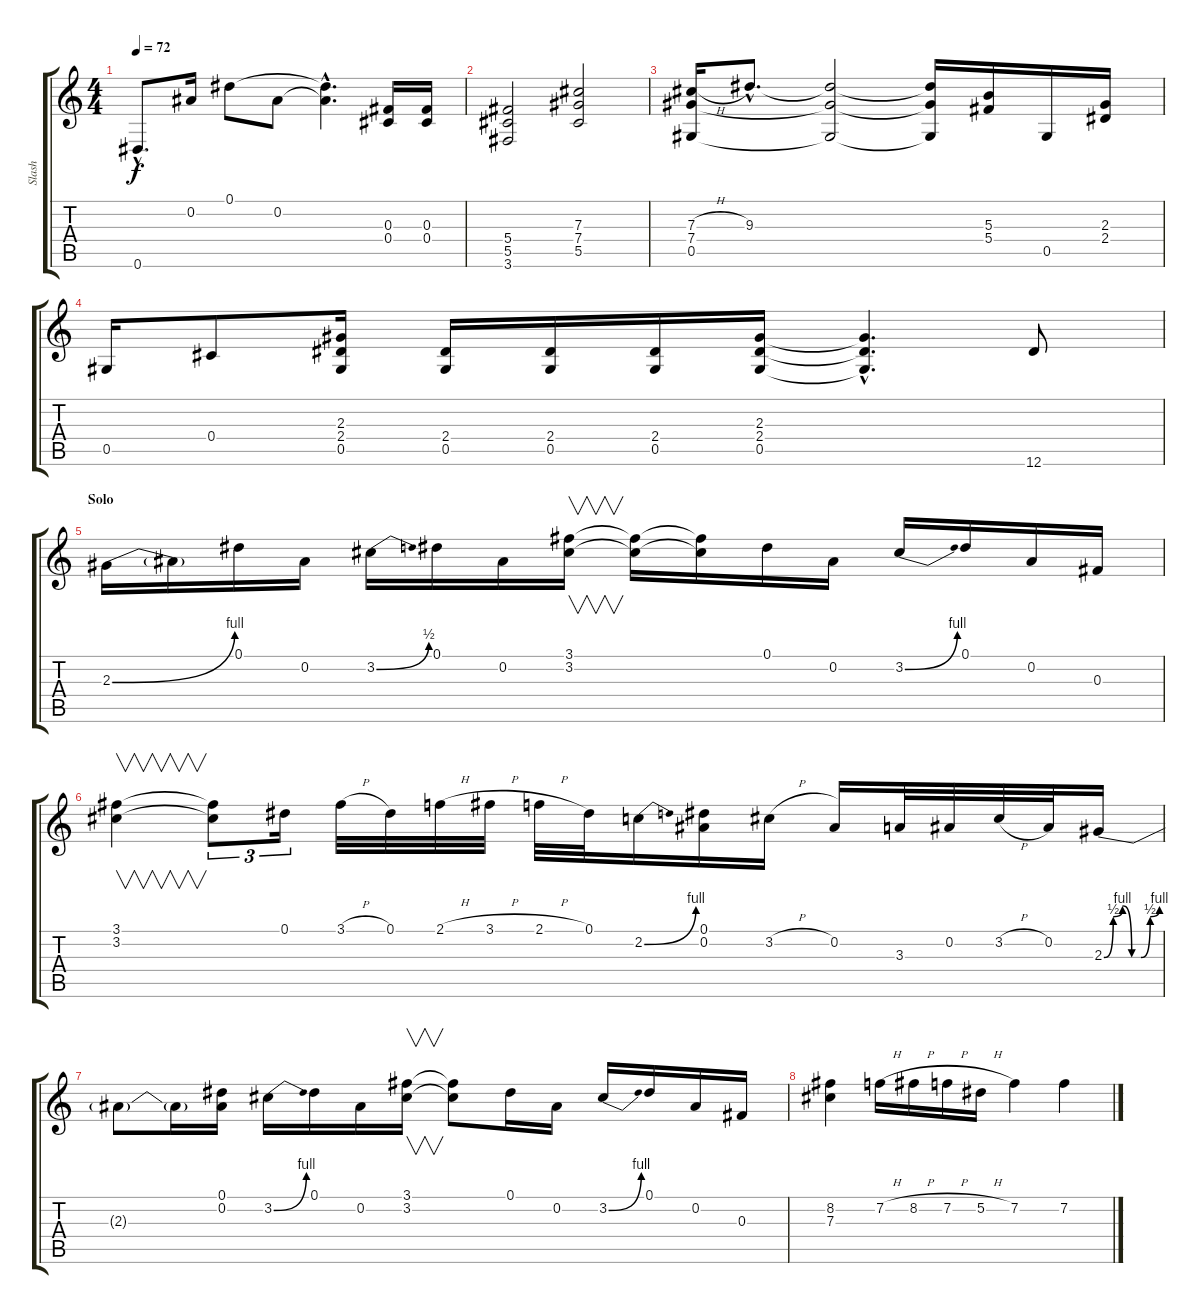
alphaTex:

\track ("Slash" "Slash") {instrument distortionguitar}
\staff {score tabs}
\tuning (Eb4 Bb3 Gb3 Db3 Ab2 Eb2) {hide}
\ts (4 4)
\tempo 72
\clef g2
\ks c
0.6{hac}.8{d dy f} 0.2.16 0.1.8 0.2.8 (0.1{hac t} 0.2{hac t}).4{d} (0.3 0.4).16 (0.3 0.4).16 |
(5.4 5.5 3.6).2 (7.3 7.4 5.5).2 |
(7.3{h} 7.4 0.5).16 9.3{hac}.8{d} (9.3{t} 7.4{t} 0.5{t}).2 (9.3{t} 7.4{t} 0.5{t}).16 (5.3 5.4).16 0.5.16 (2.3 2.4).16 |
0.5.16 0.4.8 (2.3 2.4 0.5).16 (2.4 0.5).16 (2.4 0.5).16 (2.4 0.5).16 (2.3 2.4 0.5).16 (2.3{hac t} 2.4{hac t} 0.5{hac t}).4{d} 12.6.8 |
\section ("" "Solo")
2.3{be (bend 0 0 60 4)}.16 2.3{t}.16 0.1.16 0.2.16 3.2{be (bend 0 0 60 2)}.16 0.1.16 0.2.16 (3.1 3.2).16{v} (3.1{t} 3.2{t}).16 (3.1{t} 3.2{t}).16 0.1.16 0.2.16 3.2{be (bend 0 0 60 4)}.16 0.1.16 0.2.16 0.3.16 |
(3.1 3.2).4{v} (3.1{t} 3.2{t}).8{tu (3 2)} 0.1.16{tu (3 2)} 3.1{h}.32 0.1.32 2.1{h}.32 3.1{h}.32 2.1{h}.32 0.1.32 2.2{be (bend 0 0 60 4)}.16 (0.1 0.2).16 3.2{h}.16 0.2.16 3.3.32 0.2.32 3.2{h}.32 0.2.32 2.3{be (custom 0 0 10 2 20 4 30 0 40 0 50 2 60 4)}.16 |
2.3{t}.8 2.3{t}.16 (0.1 0.2).16 3.2{be (bend 0 0 60 4)}.16 0.1.16 0.2.16 (3.1 3.2).16{v} (3.1{t} 3.2{t}).8 0.1.16 0.2.16 3.2{be (bend 0 0 60 4)}.16 0.1.16 0.2.16 0.3.16 |
(8.2 7.3).4 7.2{h}.16 8.2{h}.16 7.2{h}.16 5.2{h}.16 7.2.4 7.2.4
